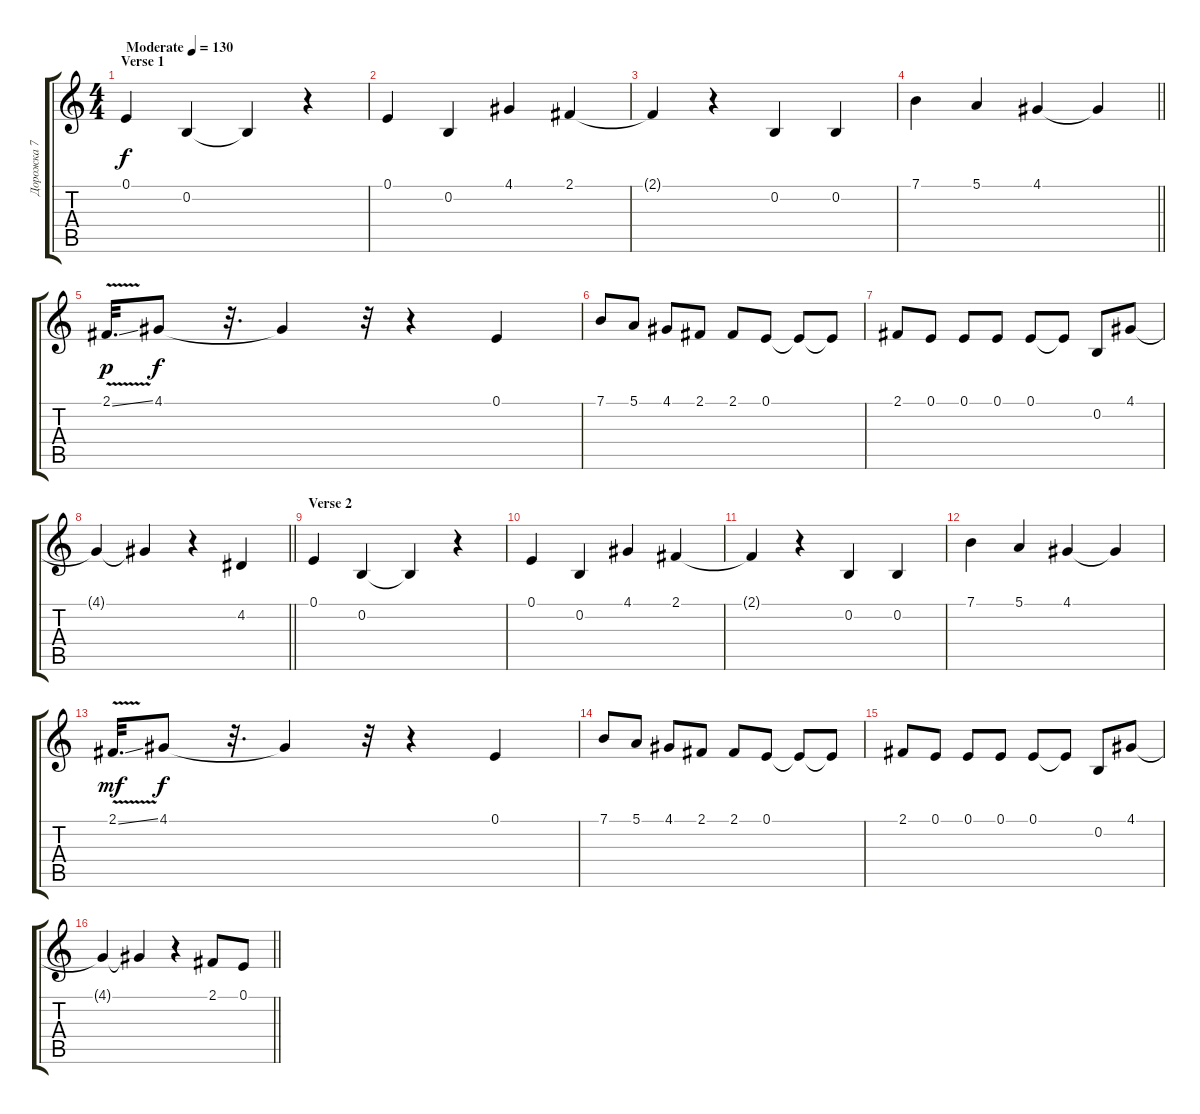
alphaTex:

\track ("Дорожка 7" "Дорожка 7") {instrument synthstrings2}
\staff {score tabs}
\tuning (E4 B3 G3 D3 A2 E2) {hide}
\ts (4 4)
\section ("" "Verse 1")
\tempo (130 "Moderate")
\clef g2
\ks c
0.1.4{dy f instrument synthstrings2} 0.2.4 0.2{t}.4 r.4 |
0.1.4 0.2.4 4.1.4 2.1.4 |
2.1{t}.4 r.4 0.2.4 0.2.4 |
\barLineRight lightlight
7.1.4 5.1.4 4.1.4 4.1{t}.4 |
2.1{v ss}.32{d dy p} 4.1.8{dy f} r.32{d} 4.1{t}.4 r.32 r.4 0.1.4 |
7.1.8 5.1.8 4.1.8 2.1.8 2.1.8 0.1.8 0.1{t}.8 0.1{t}.8 |
2.1.8 0.1.8 0.1.8 0.1.8 0.1.8 0.1{t}.8 0.2.8 4.1.8 |
\barLineRight lightlight
4.1{t}.4 4.1{t}.4 r.4 4.2.4 |
\section ("" "Verse 2")
0.1.4 0.2.4 0.2{t}.4 r.4 |
0.1.4 0.2.4 4.1.4 2.1.4 |
2.1{t}.4 r.4 0.2.4 0.2.4 |
7.1.4 5.1.4 4.1.4 4.1{t}.4 |
2.1{v ss}.32{d dy mf} 4.1.8{dy f} r.32{d} 4.1{t}.4 r.32 r.4 0.1.4 |
7.1.8 5.1.8 4.1.8 2.1.8 2.1.8 0.1.8 0.1{t}.8 0.1{t}.8 |
2.1.8 0.1.8 0.1.8 0.1.8 0.1.8 0.1{t}.8 0.2.8 4.1.8 |
\barLineRight lightlight
4.1{t}.4 4.1{t}.4 r.4 2.1.8 0.1.8
